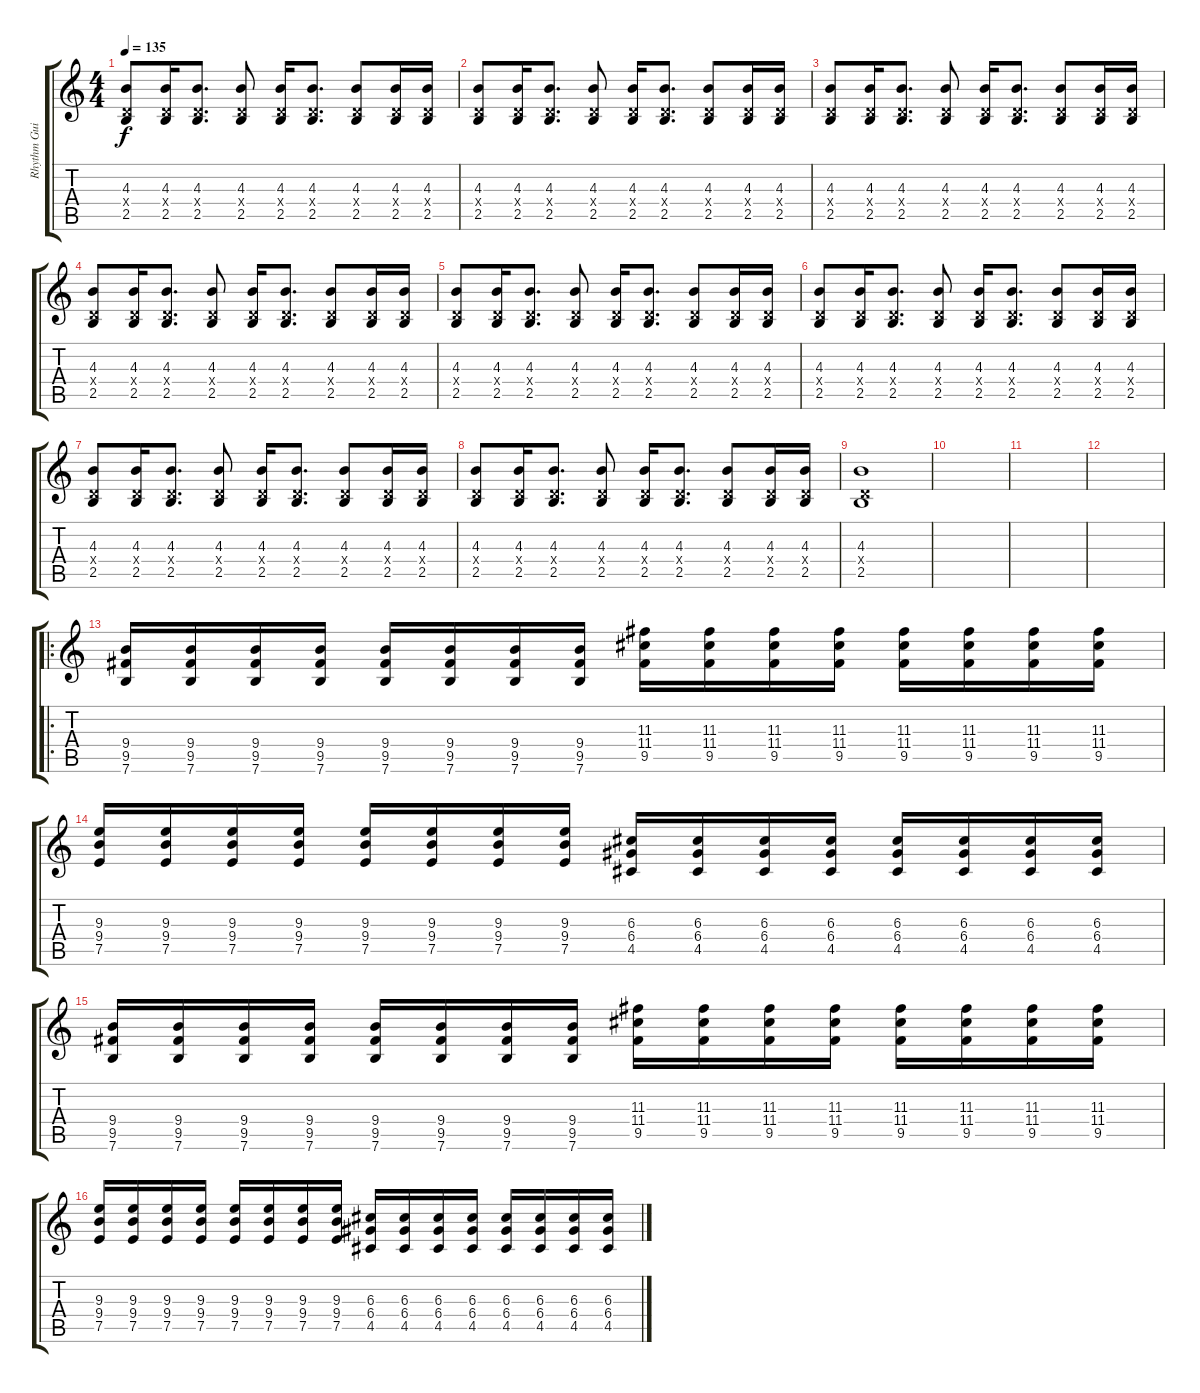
\track ("Rhythm Guitar" "Rhythm Gui") {instrument overdrivenguitar}
\staff {score tabs}
\tuning (E4 B3 G3 D3 A2 E2) {hide}
\ts (4 4)
\tempo 135
\clef g2
\ks c
(4.3 0.4{x} 2.5).8{dy f instrument overdrivenguitar} (4.3 0.4{x} 2.5).16 (4.3 0.4{x} 2.5).8{d} (4.3 0.4{x} 2.5).8 (4.3 0.4{x} 2.5).16 (4.3 0.4{x} 2.5).8{d} (4.3 0.4{x} 2.5).8 (4.3 0.4{x} 2.5).16 (4.3 0.4{x} 2.5).16 |
(4.3 0.4{x} 2.5).8 (4.3 0.4{x} 2.5).16 (4.3 0.4{x} 2.5).8{d} (4.3 0.4{x} 2.5).8 (4.3 0.4{x} 2.5).16 (4.3 0.4{x} 2.5).8{d} (4.3 0.4{x} 2.5).8 (4.3 0.4{x} 2.5).16 (4.3 0.4{x} 2.5).16 |
(4.3 0.4{x} 2.5).8 (4.3 0.4{x} 2.5).16 (4.3 0.4{x} 2.5).8{d} (4.3 0.4{x} 2.5).8 (4.3 0.4{x} 2.5).16 (4.3 0.4{x} 2.5).8{d} (4.3 0.4{x} 2.5).8 (4.3 0.4{x} 2.5).16 (4.3 0.4{x} 2.5).16 |
(4.3 0.4{x} 2.5).8 (4.3 0.4{x} 2.5).16 (4.3 0.4{x} 2.5).8{d} (4.3 0.4{x} 2.5).8 (4.3 0.4{x} 2.5).16 (4.3 0.4{x} 2.5).8{d} (4.3 0.4{x} 2.5).8 (4.3 0.4{x} 2.5).16 (4.3 0.4{x} 2.5).16 |
(4.3 0.4{x} 2.5).8 (4.3 0.4{x} 2.5).16 (4.3 0.4{x} 2.5).8{d} (4.3 0.4{x} 2.5).8 (4.3 0.4{x} 2.5).16 (4.3 0.4{x} 2.5).8{d} (4.3 0.4{x} 2.5).8 (4.3 0.4{x} 2.5).16 (4.3 0.4{x} 2.5).16 |
(4.3 0.4{x} 2.5).8 (4.3 0.4{x} 2.5).16 (4.3 0.4{x} 2.5).8{d} (4.3 0.4{x} 2.5).8 (4.3 0.4{x} 2.5).16 (4.3 0.4{x} 2.5).8{d} (4.3 0.4{x} 2.5).8 (4.3 0.4{x} 2.5).16 (4.3 0.4{x} 2.5).16 |
(4.3 0.4{x} 2.5).8 (4.3 0.4{x} 2.5).16 (4.3 0.4{x} 2.5).8{d} (4.3 0.4{x} 2.5).8 (4.3 0.4{x} 2.5).16 (4.3 0.4{x} 2.5).8{d} (4.3 0.4{x} 2.5).8 (4.3 0.4{x} 2.5).16 (4.3 0.4{x} 2.5).16 |
(4.3 0.4{x} 2.5).8 (4.3 0.4{x} 2.5).16 (4.3 0.4{x} 2.5).8{d} (4.3 0.4{x} 2.5).8 (4.3 0.4{x} 2.5).16 (4.3 0.4{x} 2.5).8{d} (4.3 0.4{x} 2.5).8 (4.3 0.4{x} 2.5).16 (4.3 0.4{x} 2.5).16 |
(4.3 0.4{x} 2.5).1 |
|
|
|
\ro
(9.4 9.5 7.6).16 (9.4 9.5 7.6).16 (9.4 9.5 7.6).16 (9.4 9.5 7.6).16 (9.4 9.5 7.6).16 (9.4 9.5 7.6).16 (9.4 9.5 7.6).16 (9.4 9.5 7.6).16 (11.3 11.4 9.5).16 (11.3 11.4 9.5).16 (11.3 11.4 9.5).16 (11.3 11.4 9.5).16 (11.3 11.4 9.5).16 (11.3 11.4 9.5).16 (11.3 11.4 9.5).16 (11.3 11.4 9.5).16 |
(9.3 9.4 7.5).16 (9.3 9.4 7.5).16 (9.3 9.4 7.5).16 (9.3 9.4 7.5).16 (9.3 9.4 7.5).16 (9.3 9.4 7.5).16 (9.3 9.4 7.5).16 (9.3 9.4 7.5).16 (6.3 6.4 4.5).16 (6.3 6.4 4.5).16 (6.3 6.4 4.5).16 (6.3 6.4 4.5).16 (6.3 6.4 4.5).16 (6.3 6.4 4.5).16 (6.3 6.4 4.5).16 (6.3 6.4 4.5).16 |
(9.4 9.5 7.6).16 (9.4 9.5 7.6).16 (9.4 9.5 7.6).16 (9.4 9.5 7.6).16 (9.4 9.5 7.6).16 (9.4 9.5 7.6).16 (9.4 9.5 7.6).16 (9.4 9.5 7.6).16 (11.3 11.4 9.5).16 (11.3 11.4 9.5).16 (11.3 11.4 9.5).16 (11.3 11.4 9.5).16 (11.3 11.4 9.5).16 (11.3 11.4 9.5).16 (11.3 11.4 9.5).16 (11.3 11.4 9.5).16 |
(9.3 9.4 7.5).16 (9.3 9.4 7.5).16 (9.3 9.4 7.5).16 (9.3 9.4 7.5).16 (9.3 9.4 7.5).16 (9.3 9.4 7.5).16 (9.3 9.4 7.5).16 (9.3 9.4 7.5).16 (6.3 6.4 4.5).16 (6.3 6.4 4.5).16 (6.3 6.4 4.5).16 (6.3 6.4 4.5).16 (6.3 6.4 4.5).16 (6.3 6.4 4.5).16 (6.3 6.4 4.5).16 (6.3 6.4 4.5).16
